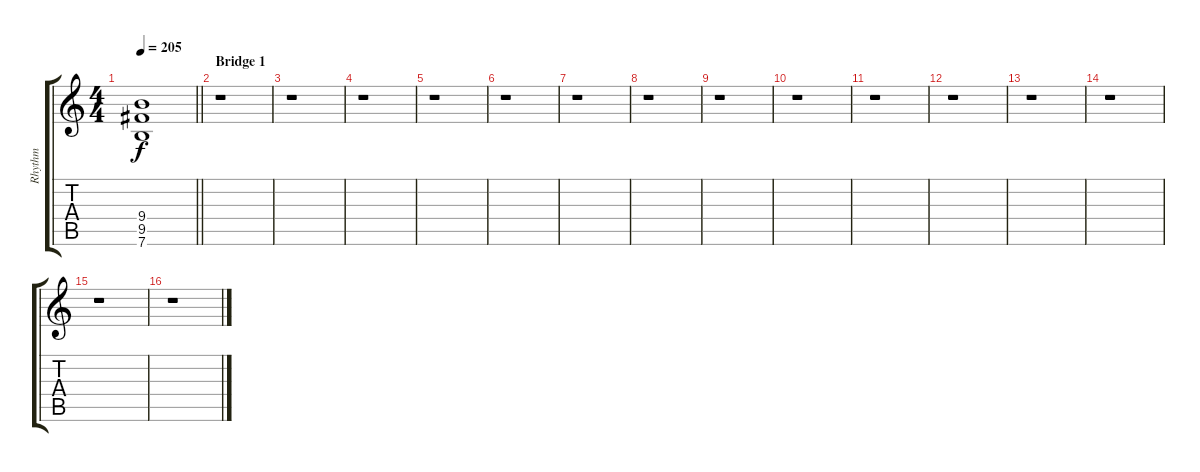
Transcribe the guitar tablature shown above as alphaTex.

\track ("Rhythm" "Rhythm") {instrument distortionguitar}
\staff {score tabs}
\tuning (E4 B3 G3 D3 A2 E2) {hide}
\ts (4 4)
\tempo 205
\clef g2
\barLineRight lightlight
\ks c
(9.4{t} 9.5{t} 7.6{t}).1{dy f} |
\section ("" "Bridge 1")
r.1 |
r.1 |
r.1 |
r.1 |
r.1 |
r.1 |
r.1 |
r.1 |
r.1 |
r.1 |
r.1 |
r.1 |
r.1 |
r.1 |
r.1
